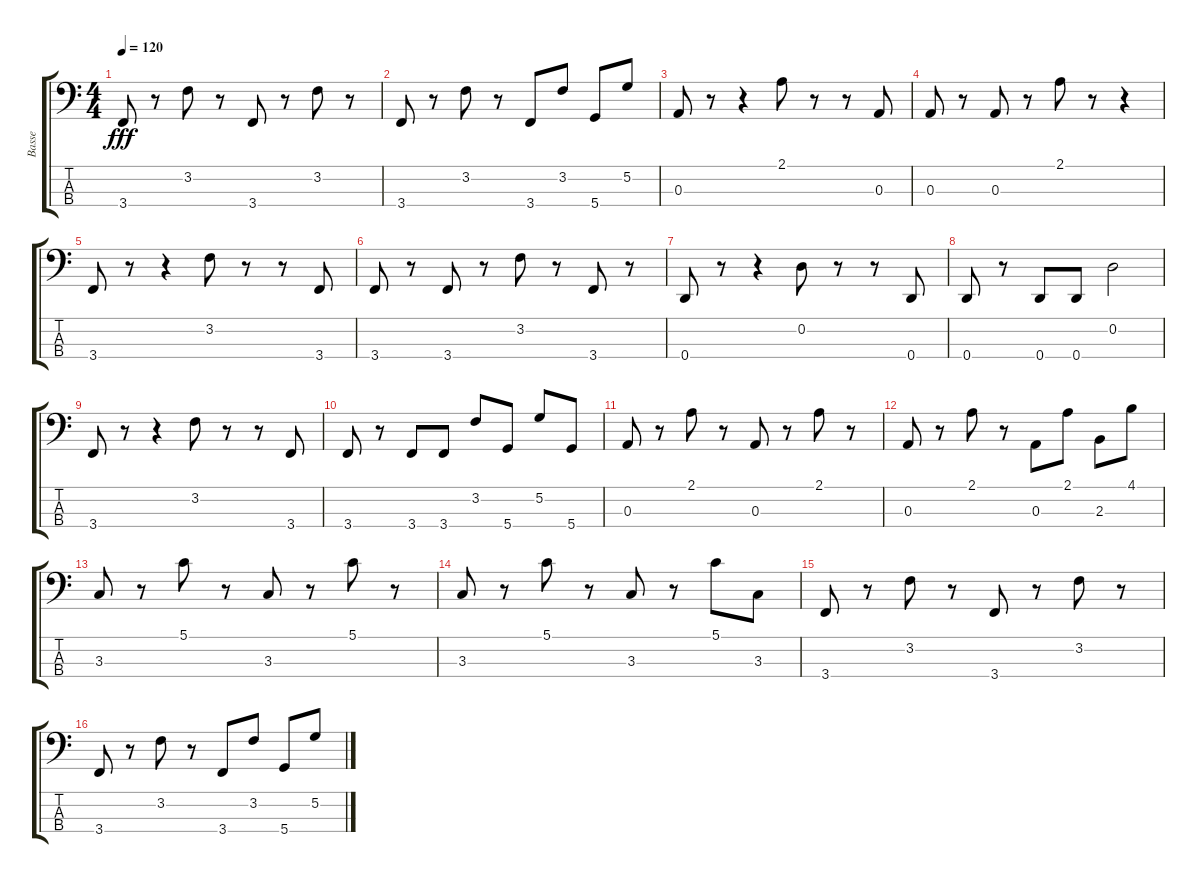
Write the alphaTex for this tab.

\track ("Basse" "Basse") {instrument electricbassfinger}
\staff {score tabs}
\tuning (G2 D2 A1 D1) {hide}
\ts (4 4)
\tempo 120
\clef f4
\ks c
3.4.8{dy fff} r.8 3.2.8 r.8 3.4.8 r.8 3.2.8 r.8 |
3.4.8 r.8 3.2.8 r.8 3.4.8 3.2.8 5.4.8 5.2.8 |
0.3.8 r.8 r.4 2.1.8 r.8 r.8 0.3.8 |
0.3.8 r.8 0.3.8 r.8 2.1.8 r.8 r.4 |
3.4.8 r.8 r.4 3.2.8 r.8 r.8 3.4.8 |
3.4.8 r.8 3.4.8 r.8 3.2.8 r.8 3.4.8 r.8 |
0.4.8 r.8 r.4 0.2.8 r.8 r.8 0.4.8 |
0.4.8 r.8 0.4.8 0.4.8 0.2.2 |
3.4.8 r.8 r.4 3.2.8 r.8 r.8 3.4.8 |
3.4.8 r.8 3.4.8 3.4.8 3.2.8 5.4.8 5.2.8 5.4.8 |
0.3.8 r.8 2.1.8 r.8 0.3.8 r.8 2.1.8 r.8 |
0.3.8 r.8 2.1.8 r.8 0.3.8 2.1.8 2.3.8 4.1.8 |
3.3.8 r.8 5.1.8 r.8 3.3.8 r.8 5.1.8 r.8 |
3.3.8 r.8 5.1.8 r.8 3.3.8 r.8 5.1.8 3.3.8 |
3.4.8 r.8 3.2.8 r.8 3.4.8 r.8 3.2.8 r.8 |
3.4.8 r.8 3.2.8 r.8 3.4.8 3.2.8 5.4.8 5.2.8
